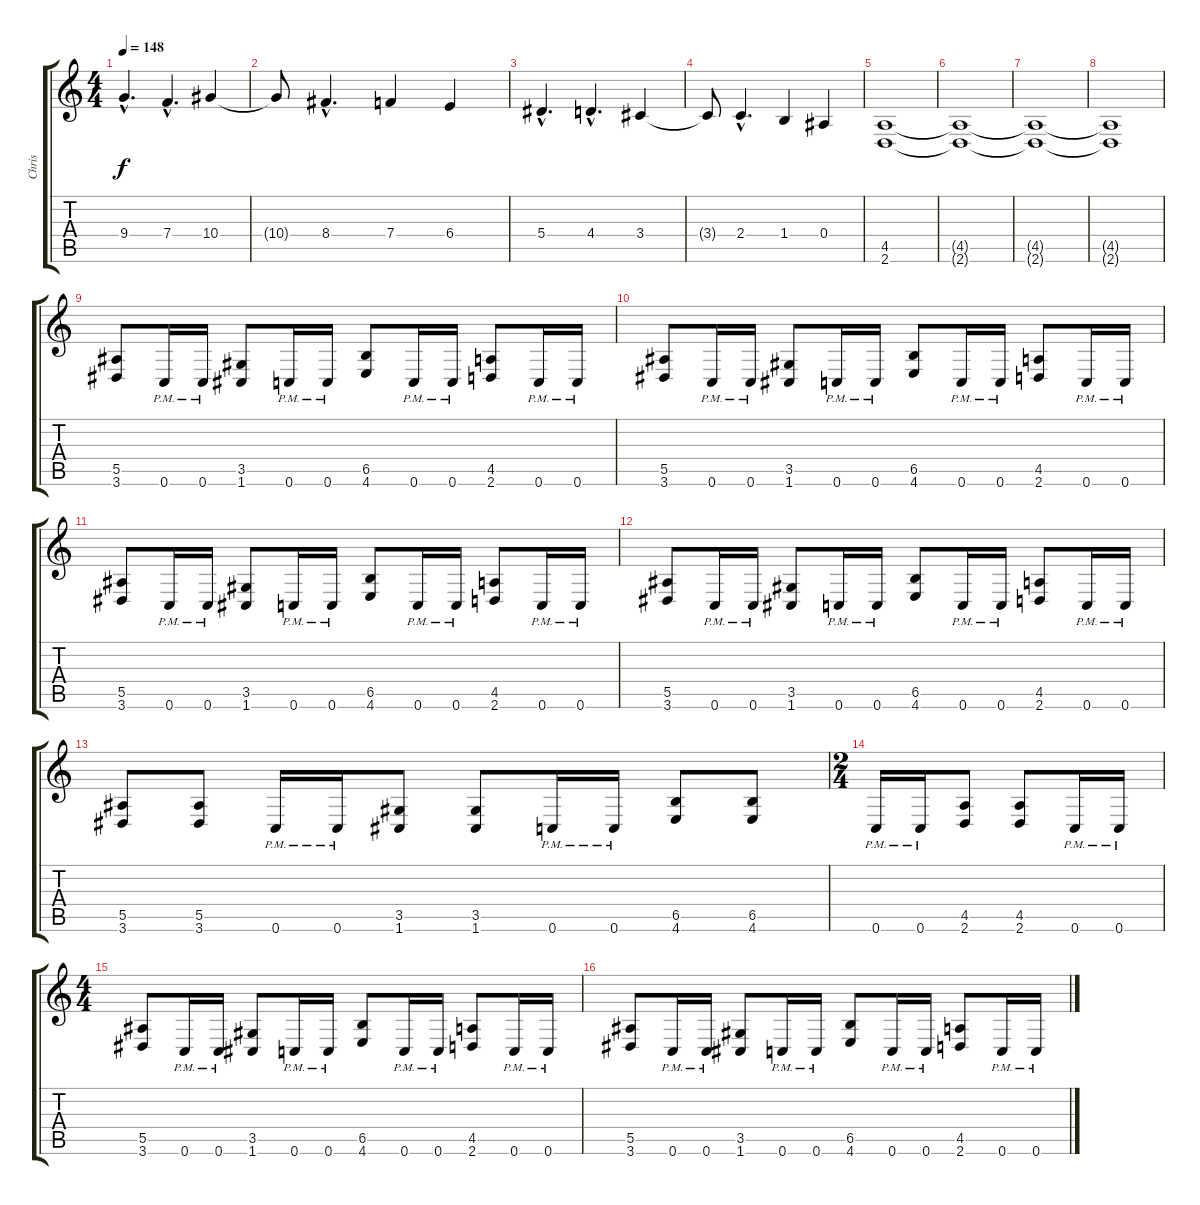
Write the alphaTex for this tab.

\track ("Chris" "Chris") {instrument distortionguitar}
\staff {score tabs}
\tuning (C4 G3 Eb3 Bb2 F2 C2) {hide}
\ts (4 4)
\tempo 148
\clef g2
\ks c
9.4{hac}.4{d dy f} 7.4{hac}.4{d} 10.4.4 |
10.4{t}.8 8.4{hac}.4{d} 7.4.4 6.4.4 |
5.4{hac}.4{d} 4.4{hac}.4{d} 3.4.4 |
3.4{t}.8 2.4{hac}.4{d} 1.4.4 0.4.4 |
(4.5 2.6).1 |
(4.5{t} 2.6{t}).1 |
(4.5{t} 2.6{t}).1 |
(4.5{t} 2.6{t}).1 |
(5.5 3.6).8 0.6{pm}.16 0.6{pm}.16 (3.5 1.6).8 0.6{pm}.16 0.6{pm}.16 (6.5 4.6).8 0.6{pm}.16 0.6{pm}.16 (4.5 2.6).8 0.6{pm}.16 0.6{pm}.16 |
(5.5 3.6).8 0.6{pm}.16 0.6{pm}.16 (3.5 1.6).8 0.6{pm}.16 0.6{pm}.16 (6.5 4.6).8 0.6{pm}.16 0.6{pm}.16 (4.5 2.6).8 0.6{pm}.16 0.6{pm}.16 |
(5.5 3.6).8 0.6{pm}.16 0.6{pm}.16 (3.5 1.6).8 0.6{pm}.16 0.6{pm}.16 (6.5 4.6).8 0.6{pm}.16 0.6{pm}.16 (4.5 2.6).8 0.6{pm}.16 0.6{pm}.16 |
(5.5 3.6).8 0.6{pm}.16 0.6{pm}.16 (3.5 1.6).8 0.6{pm}.16 0.6{pm}.16 (6.5 4.6).8 0.6{pm}.16 0.6{pm}.16 (4.5 2.6).8 0.6{pm}.16 0.6{pm}.16 |
(5.5 3.6).8 (5.5 3.6).8 0.6{pm}.16 0.6{pm}.16 (3.5 1.6).8 (3.5 1.6).8 0.6{pm}.16 0.6{pm}.16 (6.5 4.6).8 (6.5 4.6).8 |
\ts (2 4)
0.6{pm}.16 0.6{pm}.16 (4.5 2.6).8 (4.5 2.6).8 0.6{pm}.16 0.6{pm}.16 |
\ts (4 4)
(5.5 3.6).8 0.6{pm}.16 0.6{pm}.16 (3.5 1.6).8 0.6{pm}.16 0.6{pm}.16 (6.5 4.6).8 0.6{pm}.16 0.6{pm}.16 (4.5 2.6).8 0.6{pm}.16 0.6{pm}.16 |
(5.5 3.6).8 0.6{pm}.16 0.6{pm}.16 (3.5 1.6).8 0.6{pm}.16 0.6{pm}.16 (6.5 4.6).8 0.6{pm}.16 0.6{pm}.16 (4.5 2.6).8 0.6{pm}.16 0.6{pm}.16
